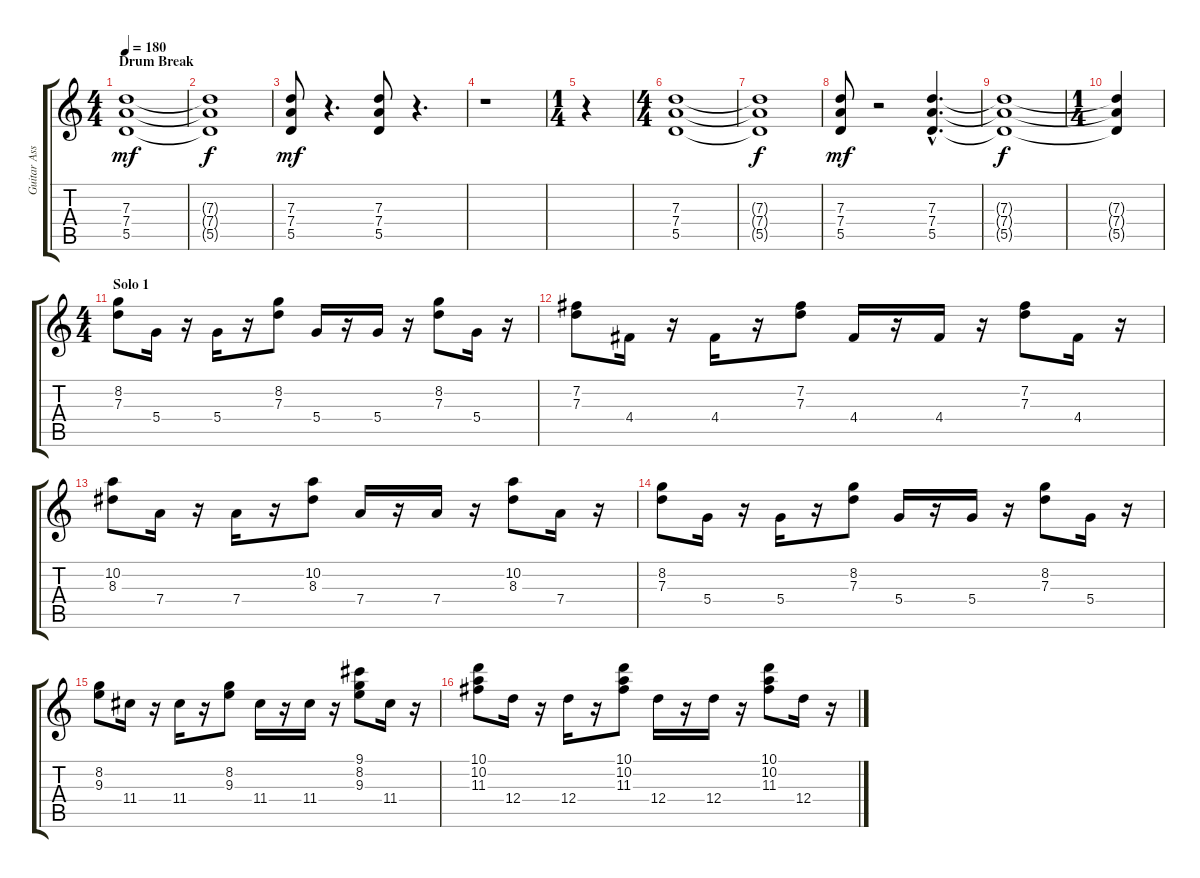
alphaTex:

\track ("Guitar Assisted" "Guitar Ass") {instrument distortionguitar}
\staff {score tabs}
\tuning (E4 B3 G3 D3 A2 E2) {hide}
\ts (4 4)
\section ("" "Drum Break")
\tempo 180
\clef g2
\ks c
(7.3 7.4 5.5).1{dy mf} |
(7.3{t} 7.4{t} 5.5{t}).1{dy f} |
(7.3 7.4 5.5).8{dy mf} r.4{d} (7.3 7.4 5.5).8 r.4{d} |
r.1 |
\ts (1 4)
r.4 |
\ts (4 4)
(7.3 7.4 5.5).1 |
(7.3{t} 7.4{t} 5.5{t}).1{dy f} |
(7.3 7.4 5.5).8{dy mf} r.2 (7.3{hac} 7.4{hac} 5.5{hac}).4{d} |
(7.3{t} 7.4{t} 5.5{t}).1{dy f} |
\ts (1 4)
(7.3{t} 7.4{t} 5.5{t}).4 |
\ts (4 4)
\section ("" "Solo 1")
(8.2 7.3).8 5.4.16 r.16 5.4.16 r.16 (8.2 7.3).8 5.4.16 r.16 5.4.16 r.16 (8.2 7.3).8 5.4.16 r.16 |
(7.2 7.3).8 4.4.16 r.16 4.4.16 r.16 (7.2 7.3).8 4.4.16 r.16 4.4.16 r.16 (7.2 7.3).8 4.4.16 r.16 |
(10.2 8.3).8 7.4.16 r.16 7.4.16 r.16 (10.2 8.3).8 7.4.16 r.16 7.4.16 r.16 (10.2 8.3).8 7.4.16 r.16 |
(8.2 7.3).8 5.4.16 r.16 5.4.16 r.16 (8.2 7.3).8 5.4.16 r.16 5.4.16 r.16 (8.2 7.3).8 5.4.16 r.16 |
(8.2 9.3).8 11.4.16 r.16 11.4.16 r.16 (8.2 9.3).8 11.4.16 r.16 11.4.16 r.16 (9.1 8.2 9.3).8 11.4.16 r.16 |
(10.1 10.2 11.3).8 12.4.16 r.16 12.4.16 r.16 (10.1 10.2 11.3).8 12.4.16 r.16 12.4.16 r.16 (10.1 10.2 11.3).8 12.4.16 r.16
